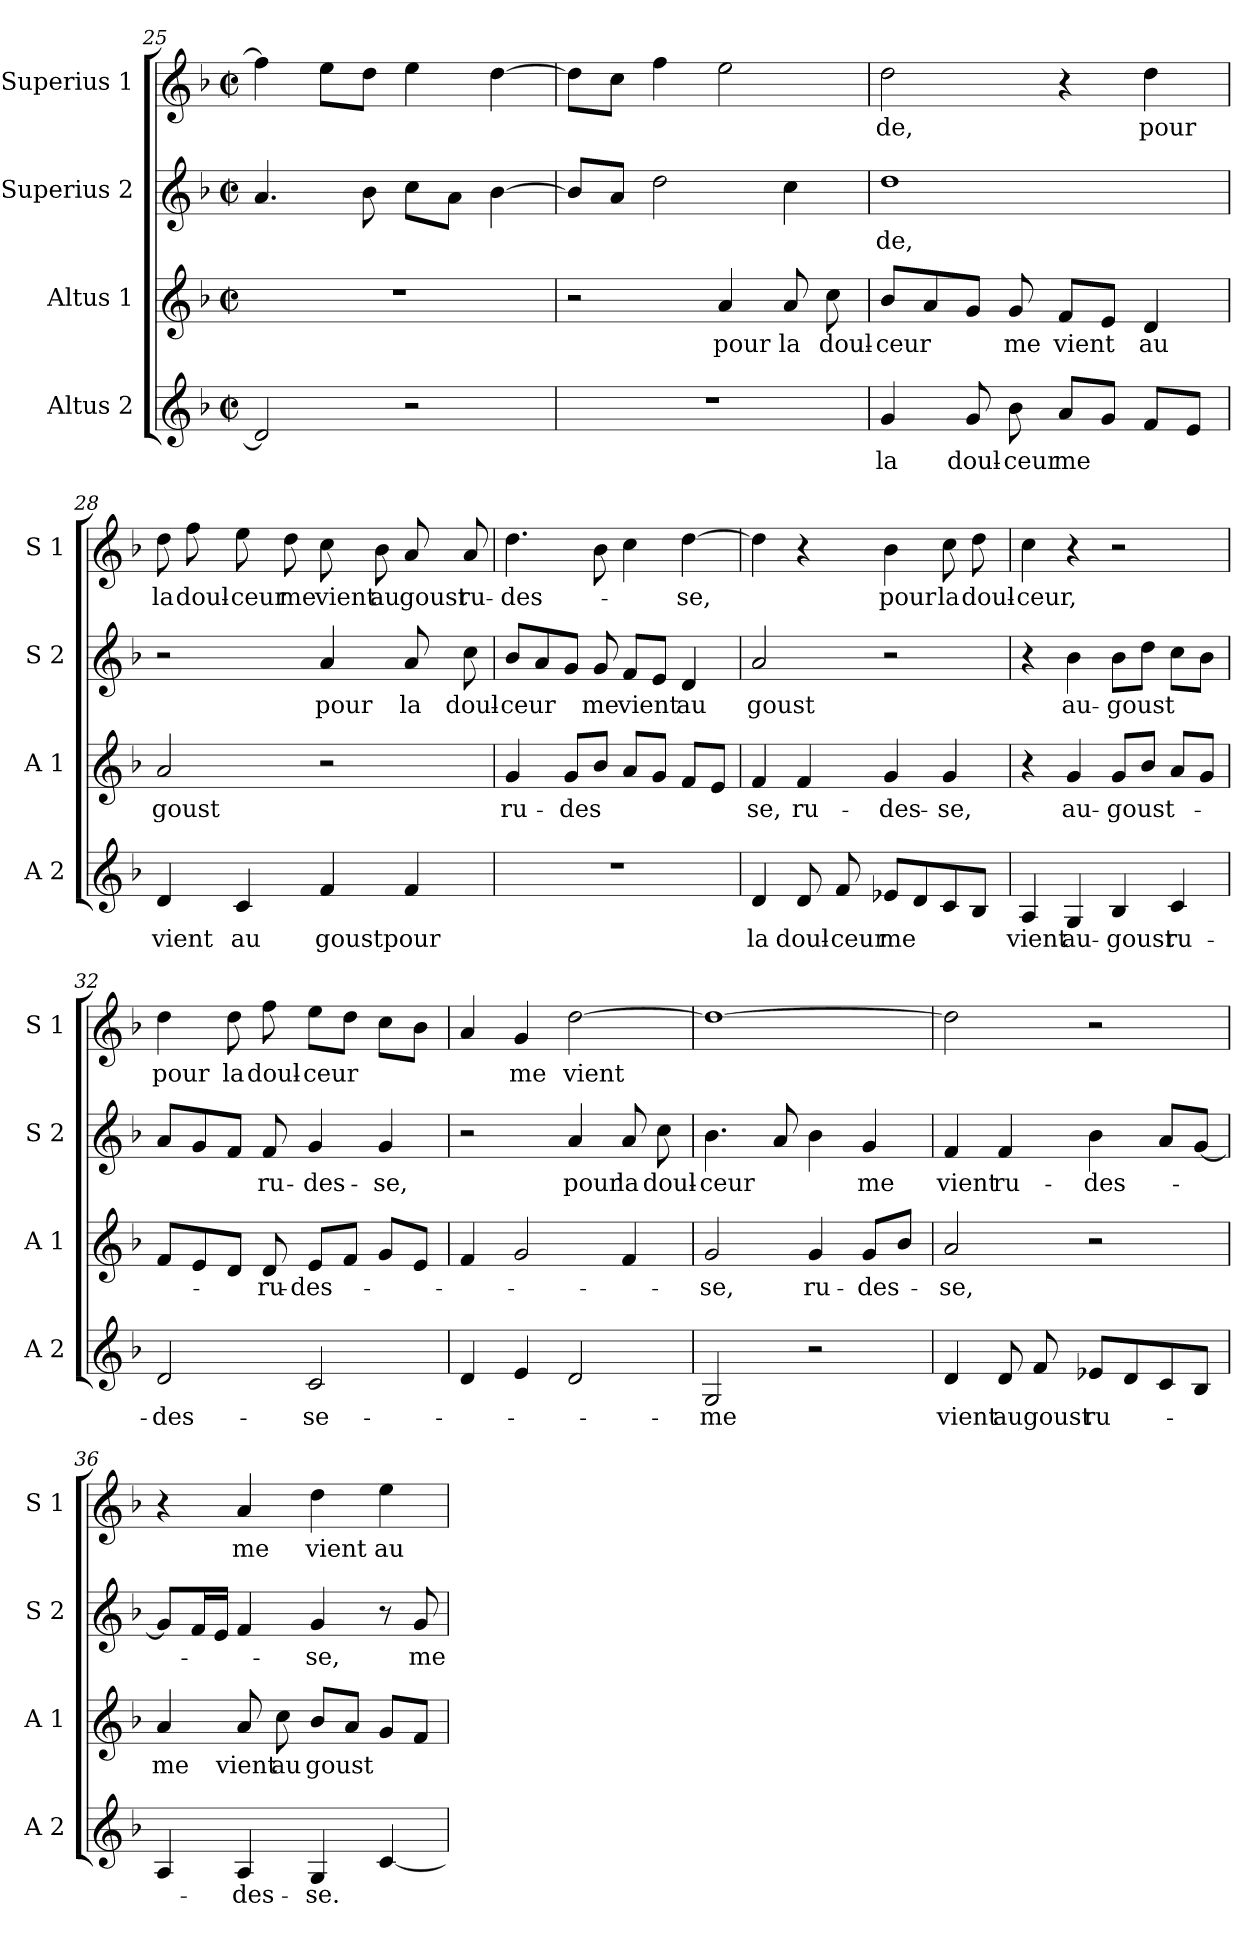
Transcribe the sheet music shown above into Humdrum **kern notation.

**kern	**text	**kern	**text	**kern	**text	**kern	**text
*part4	*part4	*part3	*part3	*part2	*part2	*part1	*part1
*staff4	*staff4	*staff3	*staff3	*staff2	*staff2	*staff1	*staff1
*I"Altus 2	*	*I"Altus 1	*	*I"Superius 2	*	*I"Superius 1	*
*I'A 2	*	*I'A 1	*	*I'S 2	*	*I'S 1	*
*clefG2	*	*clefG2	*	*clefG2	*	*clefG2	*
*k[b-]	*	*k[b-]	*	*k[b-]	*	*k[b-]	*
*F:	*	*F:	*	*F:	*	*F:	*
*M2/2	*	*M2/2	*	*M2/2	*	*M2/2	*
*met(c|)	*	*met(c|)	*	*met(c|)	*	*met(c|)	*
=25	=25	=25	=25	=25	=25	=25	=25
2d/]	.	1r	.	4.a/	.	4ff\]	.
.	.	.	.	.	.	8ee\L	.
.	.	.	.	8b-\	.	8dd\J	.
2r	.	.	.	8cc\L	.	4ee\	.
.	.	.	.	8a\J	.	.	.
.	.	.	.	[4b-\	.	[4dd\	.
=26	=26	=26	=26	=26	=26	=26	=26
1r	.	2r	.	8b-/L]	.	8dd\L]	.
.	.	.	.	8a/J	.	8cc\J	.
.	.	.	.	2dd\	.	4ff\	.
.	.	4a/	pour	.	.	2ee\	.
.	.	8a/	la	4cc\	.	.	.
.	.	8cc\	doul-	.	.	.	.
=27	=27	=27	=27	=27	=27	=27	=27
4g/	la	8b-/L	-ceur	1dd	-de,	2dd\	-de,
.	.	8a/	.	.	.	.	.
8g/	doul-	8g/J	.	.	.	.	.
8b-\	-ceur	8g/	me	.	.	.	.
8a/L	me	8f/L	vient	.	.	4r	.
8g/J	.	8e/J	.	.	.	.	.
8f/L	.	4d/	au	.	.	4dd\	pour
8e/J	.	.	.	.	.	.	.
=28	=28	=28	=28	=28	=28	=28	=28
4d/	vient	2a/	goust	2r	.	8dd\	la
.	.	.	.	.	.	8ff\	doul-
4c/	au	.	.	.	.	8ee\	-ceur
.	.	.	.	.	.	8dd\	me
4f/	goust	2r	.	4a/	pour	8cc\	vient
.	.	.	.	.	.	8b-\	au
4f/	pour	.	.	8a/	la	8a/	goust
.	.	.	.	8cc\	doul-	8a/	ru-
!!LO:PB:g=z
=29	=29	=29	=29	=29	=29	=29	=29
1r	.	4g/	ru-	8b-/L	-ceur	4.dd\	-des-
.	.	.	.	8a/	.	.	.
.	.	8g/L	-des	8g/J	.	.	.
.	.	8b-/J	.	8g/	me	8b-\	.
.	.	8a/L	.	8f/L	vient	4cc\	.
.	.	8g/J	.	8e/J	.	.	.
.	.	8f/L	.	4d/	au	[4dd\	-se,
.	.	8e/J	.	.	.	.	.
=30	=30	=30	=30	=30	=30	=30	=30
4d/	la	4f/	se,	2a/	goust	4dd\]	.
8d/	doul-	4f/	ru-	.	.	4r	.
8f/	-ceur	.	.	.	.	.	.
8e-X/L	me	4g/	-des-	2r	.	4b-\	pour
8d/	.	.	.	.	.	.	.
8c/	.	4g/	-se,	.	.	8cc\	la
8B-/J	.	.	.	.	.	8dd\	doul-
=31	=31	=31	=31	=31	=31	=31	=31
4A/	vient	4r	.	4r	.	4cc\	-ceur,
4G/	au-	4g/	au-	4b-\	au-	4r	.
4B-/	-goust	8g/L	-goust-	8b-\L	-goust	2r	.
.	.	8b-/J	.	8dd\J	.	.	.
4c/	ru-	8a/L	.	8cc\L	.	.	.
.	.	8g/J	.	8b-\J	.	.	.
=32	=32	=32	=32	=32	=32	=32	=32
2d/	-des-	8f/L	.	8a/L	.	4dd\	pour
.	.	8e/	.	8g/	.	.	.
.	.	8d/J	.	8f/J	.	8dd\	la
.	.	8d/	-ru-	8f/	ru-	8ff\	doul-
2c/	-se-	8e/L	-des-	4g/	-des-	8ee\L	-ceur
.	.	8f/J	.	.	.	8dd\J	.
.	.	8g/L	.	4g/	-se,	8cc\L	.
.	.	8e/J	.	.	.	8b-\J	.
=33	=33	=33	=33	=33	=33	=33	=33
4d/	.	4f/	.	2r	.	4a/	.
4e/	.	2g/	.	.	.	4g/	me
2d/	.	.	.	4a/	pour	[2dd\	vient
.	.	4f/	.	8a/	la	.	.
.	.	.	.	8cc\	doul-	.	.
!!LO:LB:g=z
=34	=34	=34	=34	=34	=34	=34	=34
2G/	-me	2g/	-se,	4.b-\	-ceur	1dd_	.
.	.	.	.	8a/	.	.	.
2r	.	4g/	ru-	4b-\	.	.	.
.	.	8g/L	-des-	4g/	me	.	.
.	.	8b-/J	.	.	.	.	.
=35	=35	=35	=35	=35	=35	=35	=35
4d/	vient	2a/	-se,	4f/	vient	2dd\]	.
8d/	au	.	.	4f/	ru-	.	.
8f/	goust	.	.	.	.	.	.
8e-X/L	ru-	2r	.	4b-\	-des-	2r	.
8d/	.	.	.	.	.	.	.
8c/	.	.	.	8a/L	.	.	.
8B-/J	.	.	.	[8g/J	.	.	.
=36	=36	=36	=36	=36	=36	=36	=36
4A/	.	4a/	me	8g/L]	.	4r	.
.	.	.	.	16f/L	.	.	.
.	.	.	.	16e/JJ	.	.	.
4A/	-des-	8a/	vient	4f/	.	4a/	me
.	.	8cc\	au	.	.	.	.
4G/	-se.	8b-/L	goust	4g/	-se,	4dd\	vient
.	.	8a/J	.	.	.	.	.
[4c/	.	8g/L	.	8r	.	4ee\	au
.	.	8f/J	.	8g/	me-	.	.
=	=	=	=	=	=	=	=
*-	*-	*-	*-	*-	*-	*-	*-
